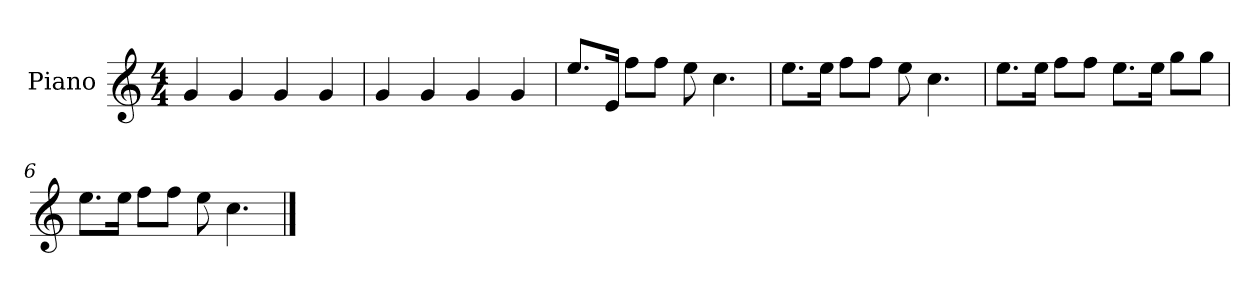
**kern
*part1
*staff1
*I"Piano
*I'P-no
*clefG2
*k[]
*M4/4
*MM90
=1
4g/
4g/
4g/
4g/
=2
4g/
4g/
4g/
4g/
=3
8.ee/L
16e/Jk
8ff\L
8ff\J
8ee\
4.cc\
=4
8.ee\L
16ee\Jk
8ff\L
8ff\J
8ee\
4.cc\
=5
8.ee\L
16ee\Jk
8ff\L
8ff\J
8.ee\L
16ee\Jk
8gg\L
8gg\J
=6
8.ee\L
16ee\Jk
8ff\L
8ff\J
8ee\
4.cc\
==
*-
